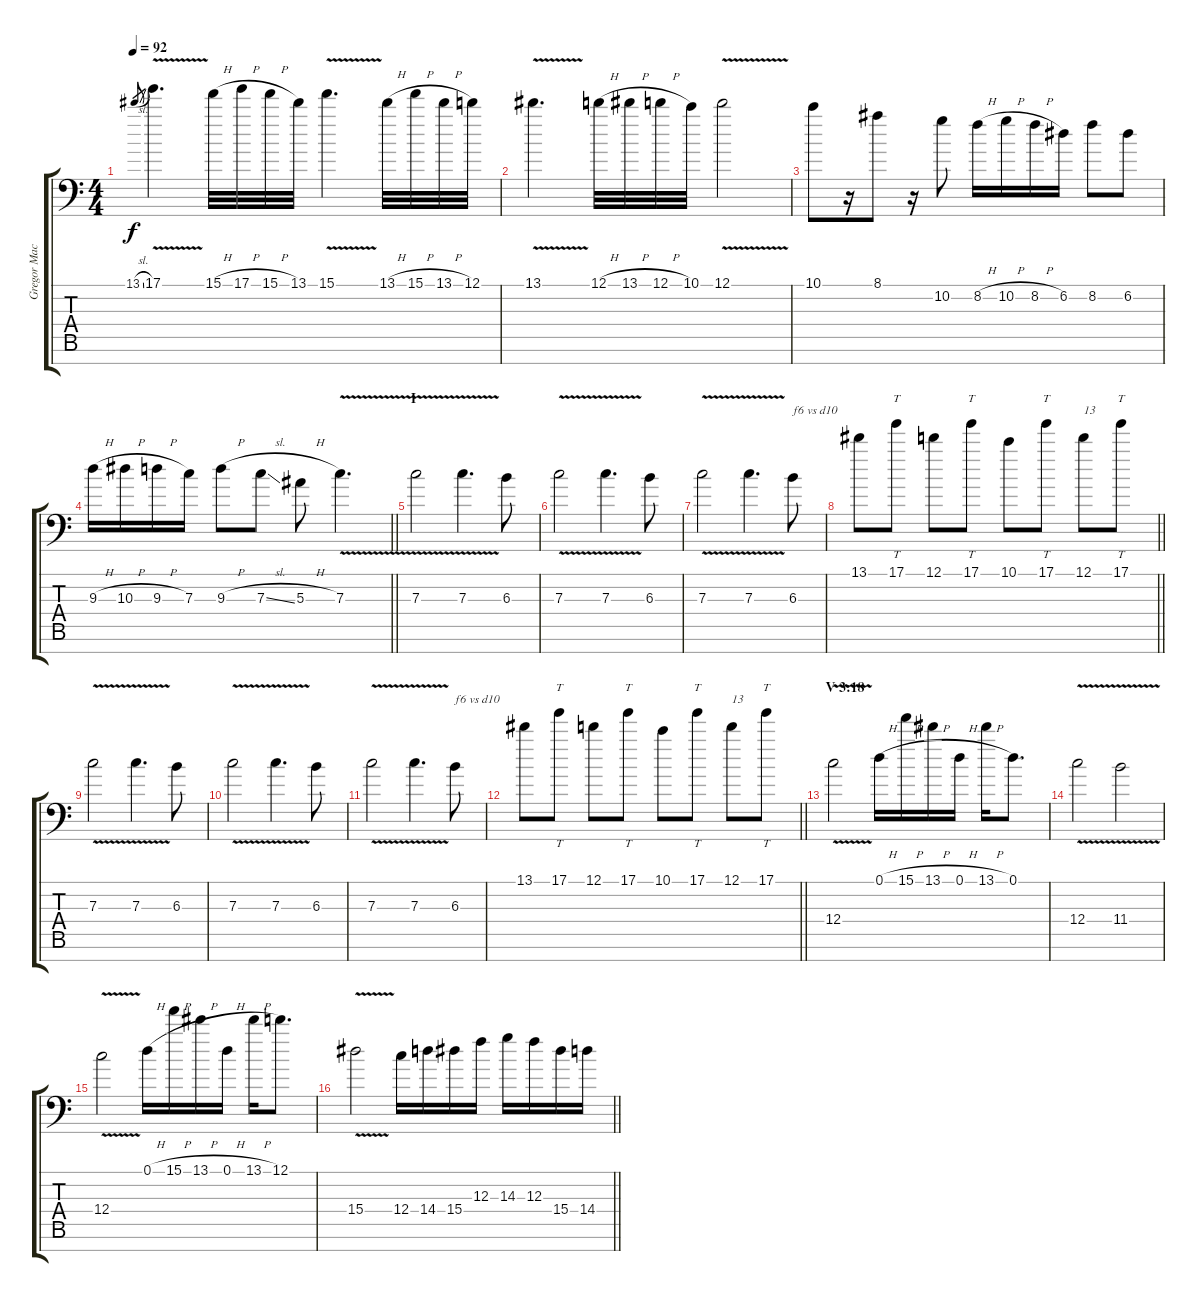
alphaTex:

\track ("Gregor Mackintosh (lead guitar)" "Gregor Mac") {instrument distortionguitar}
\staff {score tabs}
\tuning (D4 A3 F3 C3 G2 D2 A1) {hide}
\ts (4 4)
\tempo 92
\clef f4
\ks c
13.1{sl}.8{gr dy f} 17.1{v}.4{d} 15.1{h}.32 17.1{h}.32 15.1{h}.32 13.1.32 15.1{v}.4{d} 13.1{h}.32 15.1{h}.32 13.1{h}.32 12.1.32 |
13.1{v}.4{d} 12.1{h}.32 13.1{h}.32 12.1{h}.32 10.1.32 12.1{v}.2 |
10.1.8 r.16 8.1.8 r.16 10.2.8 8.2{h}.16 10.2{h}.16 8.2{h}.16 6.2.16 8.2.8 6.2.8 |
\barLineRight lightlight
9.3{h}.16 10.3{h}.16 9.3{h}.16 7.3.16 9.3{h}.8 7.3{sl}.8 5.3{h}.8 7.3{v}.4{d} |
\section ("" "I")
7.3{v}.2 7.3{v}.4{d} 6.3.8 |
7.3{v}.2 7.3{v}.4{d} 6.3.8 |
7.3{v}.2 7.3{v}.4{d} 6.3.8{txt "f6 vs d10"} |
\barLineRight lightlight
13.1.8 17.1.8{tt} 12.1.8 17.1.8{tt} 10.1.8 17.1.8{tt} 12.1.8{txt "13"} 17.1.8{tt} |
7.3{v}.2 7.3{v}.4{d} 6.3.8 |
7.3{v}.2 7.3{v}.4{d} 6.3.8 |
7.3{v}.2 7.3{v}.4{d} 6.3.8{txt "f6 vs d10"} |
\barLineRight lightlight
13.1.8 17.1.8{tt} 12.1.8 17.1.8{tt} 10.1.8 17.1.8{tt} 12.1.8{txt "13"} 17.1.8{tt} |
\section ("" "V 3:18")
12.4{v}.2 0.1{h}.16 15.1{h}.16 13.1{h}.16 0.1{h}.16 13.1{h}.16 0.1.8{d} |
12.4{v}.2 11.4{v}.2 |
12.4{v}.2 0.1{h}.16 15.1{h}.16 13.1{h}.16 0.1{h}.16 13.1{h}.16 12.1.8{d} |
\barLineRight lightlight
15.4{v}.2 12.4.16 14.4.16 15.4.16 12.3.16 14.3.16 12.3.16 15.4.16 14.4.16
